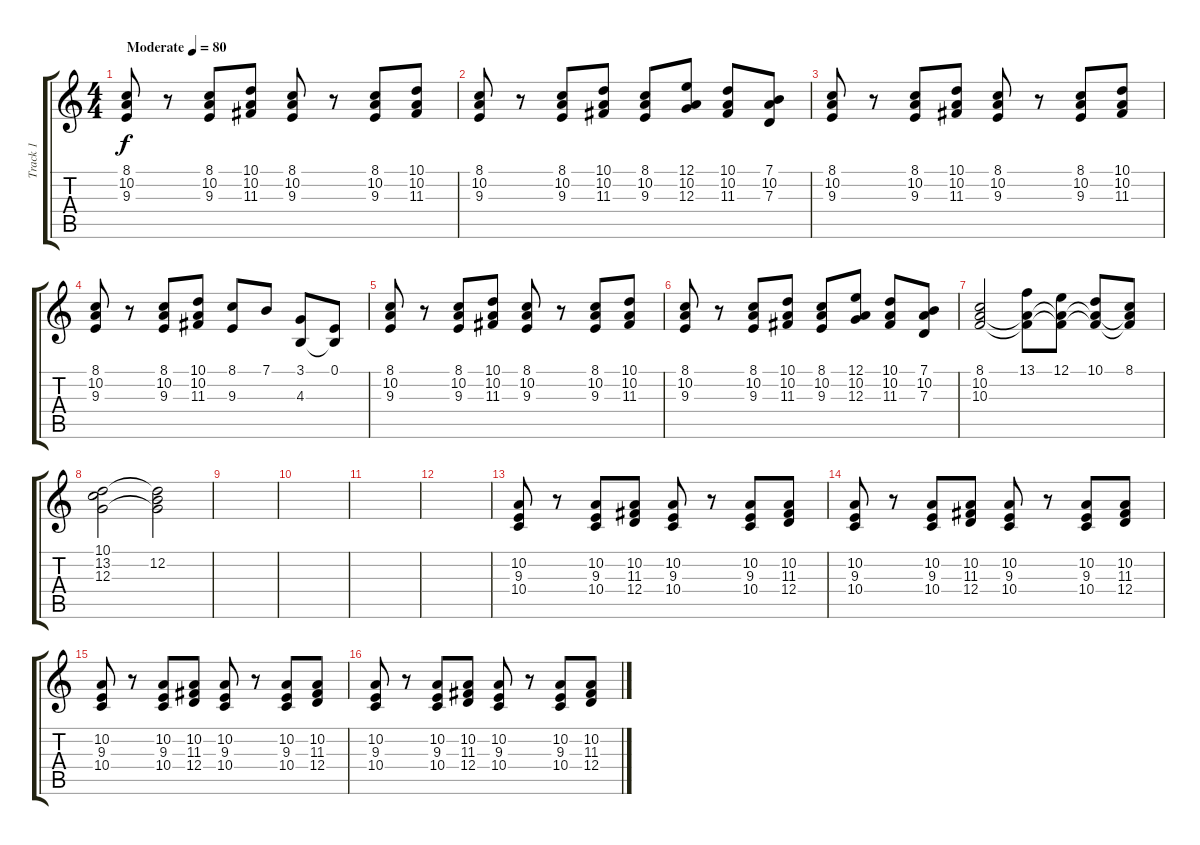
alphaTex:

\track ("Track 1" "Track 1") {instrument stringensemble1}
\staff {score tabs}
\tuning (E4 B3 G3 D3 A2 E2) {hide}
\ts (4 4)
\tempo (80 "Moderate")
\clef g2
\ks c
(8.1 10.2 9.3).8{dy f instrument stringensemble1} r.8 (8.1 10.2 9.3).8 (10.1 10.2 11.3).8 (8.1 10.2 9.3).8 r.8 (8.1 10.2 9.3).8 (10.1 10.2 11.3).8 |
(8.1 10.2 9.3).8 r.8 (8.1 10.2 9.3).8 (10.1 10.2 11.3).8 (8.1 10.2 9.3).8 (12.1 10.2 12.3).8 (10.1 10.2 11.3).8 (7.1 10.2 7.3).8 |
(8.1 10.2 9.3).8 r.8 (8.1 10.2 9.3).8 (10.1 10.2 11.3).8 (8.1 10.2 9.3).8 r.8 (8.1 10.2 9.3).8 (10.1 10.2 11.3).8 |
(8.1 10.2 9.3).8 r.8 (8.1 10.2 9.3).8 (10.1 10.2 11.3).8 (8.1 9.3).8 7.1.8 (3.1 4.3).8 (0.1 4.3{t}).8 |
(8.1 10.2 9.3).8 r.8 (8.1 10.2 9.3).8 (10.1 10.2 11.3).8 (8.1 10.2 9.3).8 r.8 (8.1 10.2 9.3).8 (10.1 10.2 11.3).8 |
(8.1 10.2 9.3).8 r.8 (8.1 10.2 9.3).8 (10.1 10.2 11.3).8 (8.1 10.2 9.3).8 (12.1 10.2 12.3).8 (10.1 10.2 11.3).8 (7.1 10.2 7.3).8 |
(8.1 10.2 10.3).2 (13.1 10.2{t} 10.3{t}).8 (12.1 10.2{t} 10.3{t}).8 (10.1 10.2{t} 10.3{t}).8 (8.1 10.2{t} 10.3{t}).8 |
(10.1 13.2 12.3).2 (10.1{t} 12.2 12.3{t}).2 |
|
|
|
|
(10.2 9.3 10.4).8 r.8 (10.2 9.3 10.4).8 (10.2 11.3 12.4).8 (10.2 9.3 10.4).8 r.8 (10.2 9.3 10.4).8 (10.2 11.3 12.4).8 |
(10.2 9.3 10.4).8 r.8 (10.2 9.3 10.4).8 (10.2 11.3 12.4).8 (10.2 9.3 10.4).8 r.8 (10.2 9.3 10.4).8 (10.2 11.3 12.4).8 |
(10.2 9.3 10.4).8 r.8 (10.2 9.3 10.4).8 (10.2 11.3 12.4).8 (10.2 9.3 10.4).8 r.8 (10.2 9.3 10.4).8 (10.2 11.3 12.4).8 |
(10.2 9.3 10.4).8 r.8 (10.2 9.3 10.4).8 (10.2 11.3 12.4).8 (10.2 9.3 10.4).8 r.8 (10.2 9.3 10.4).8 (10.2 11.3 12.4).8
